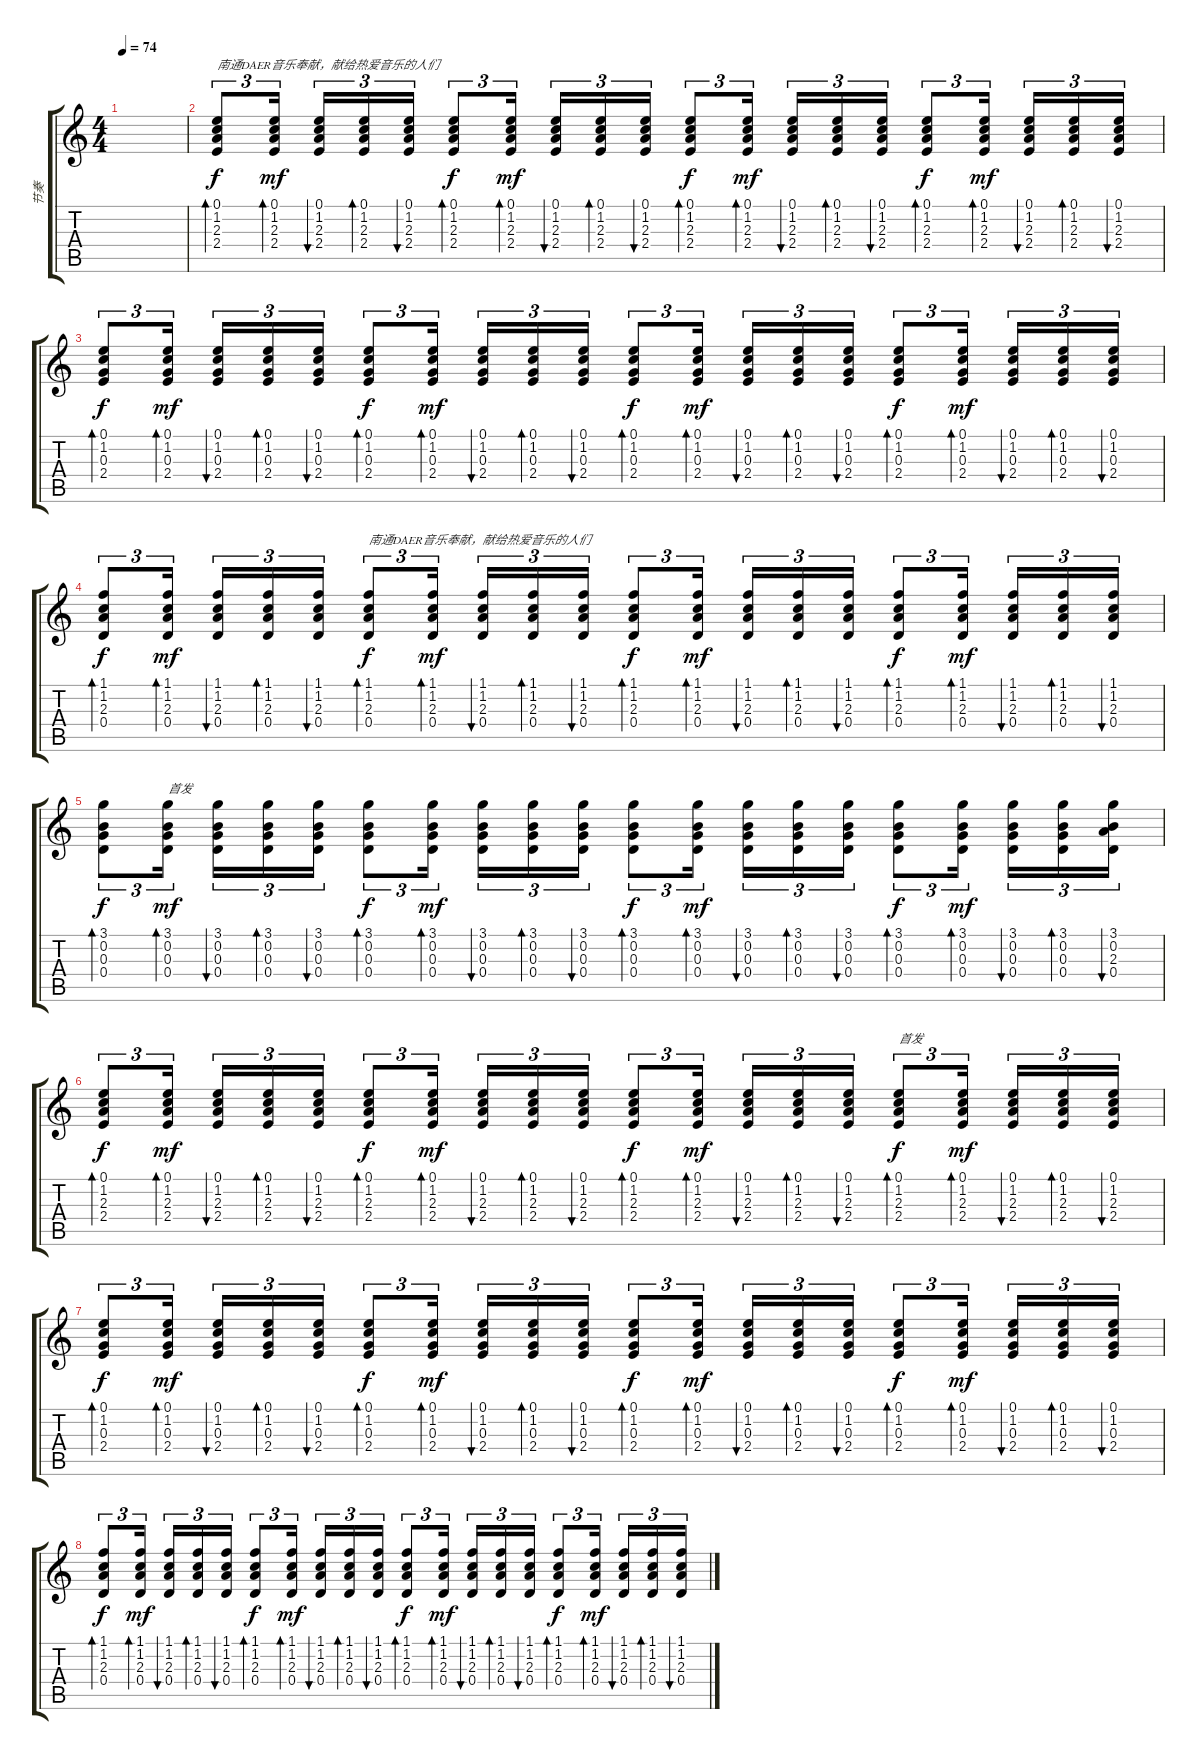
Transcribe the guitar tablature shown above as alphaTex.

\track ("节奏" "节奏") {instrument acousticguitarsteel}
\staff {score tabs}
\tuning (E4 B3 G3 D3 A2 E2) {hide}
\ts (4 4)
\tempo 74
\clef g2
\ks c
|
(0.1 1.2 2.3 2.4).8{tu (3 2) bd 60 txt "南通DAER音乐奉献，献给热爱音乐的人们"} (0.1 1.2 2.3 2.4).16{tu (3 2) bd 60 dy mf} (0.1 1.2 2.3 2.4).16{tu (3 2) bu 60} (0.1 1.2 2.3 2.4).16{tu (3 2) bd 60} (0.1 1.2 2.3 2.4).16{tu (3 2) bu 60} (0.1 1.2 2.3 2.4).8{tu (3 2) bd 60 dy f} (0.1 1.2 2.3 2.4).16{tu (3 2) bd 60 dy mf} (0.1 1.2 2.3 2.4).16{tu (3 2) bu 60} (0.1 1.2 2.3 2.4).16{tu (3 2) bd 60} (0.1 1.2 2.3 2.4).16{tu (3 2) bu 60} (0.1 1.2 2.3 2.4).8{tu (3 2) bd 60 dy f} (0.1 1.2 2.3 2.4).16{tu (3 2) bd 60 dy mf} (0.1 1.2 2.3 2.4).16{tu (3 2) bu 60} (0.1 1.2 2.3 2.4).16{tu (3 2) bd 60} (0.1 1.2 2.3 2.4).16{tu (3 2) bu 60} (0.1 1.2 2.3 2.4).8{tu (3 2) bd 60 dy f} (0.1 1.2 2.3 2.4).16{tu (3 2) bd 60 dy mf} (0.1 1.2 2.3 2.4).16{tu (3 2) bu 60} (0.1 1.2 2.3 2.4).16{tu (3 2) bd 60} (0.1 1.2 2.3 2.4).16{tu (3 2) bu 60} |
(0.1 1.2 0.3 2.4).8{tu (3 2) bd 60 txt "" dy f} (0.1 1.2 0.3 2.4).16{tu (3 2) bd 60 dy mf} (0.1 1.2 0.3 2.4).16{tu (3 2) bu 60} (0.1 1.2 0.3 2.4).16{tu (3 2) bd 60} (0.1 1.2 0.3 2.4).16{tu (3 2) bu 60} (0.1 1.2 0.3 2.4).8{tu (3 2) bd 60 dy f} (0.1 1.2 0.3 2.4).16{tu (3 2) bd 60 dy mf} (0.1 1.2 0.3 2.4).16{tu (3 2) bu 60} (0.1 1.2 0.3 2.4).16{tu (3 2) bd 60} (0.1 1.2 0.3 2.4).16{tu (3 2) bu 60} (0.1 1.2 0.3 2.4).8{tu (3 2) bd 60 dy f} (0.1 1.2 0.3 2.4).16{tu (3 2) bd 60 dy mf} (0.1 1.2 0.3 2.4).16{tu (3 2) bu 60} (0.1 1.2 0.3 2.4).16{tu (3 2) bd 60} (0.1 1.2 0.3 2.4).16{tu (3 2) bu 60} (0.1 1.2 0.3 2.4).8{tu (3 2) bd 60 dy f} (0.1 1.2 0.3 2.4).16{tu (3 2) bd 60 dy mf} (0.1 1.2 0.3 2.4).16{tu (3 2) bu 60} (0.1 1.2 0.3 2.4).16{tu (3 2) bd 60} (0.1 1.2 0.3 2.4).16{tu (3 2) bu 60} |
(1.1 1.2 2.3 0.4).8{tu (3 2) bd 60 dy f} (1.1 1.2 2.3 0.4).16{tu (3 2) bd 60 dy mf} (1.1 1.2 2.3 0.4).16{tu (3 2) bu 60} (1.1 1.2 2.3 0.4).16{tu (3 2) bd 60} (1.1 1.2 2.3 0.4).16{tu (3 2) bu 60} (1.1 1.2 2.3 0.4).8{tu (3 2) bd 60 txt "南通DAER音乐奉献，献给热爱音乐的人们" dy f} (1.1 1.2 2.3 0.4).16{tu (3 2) bd 60 dy mf} (1.1 1.2 2.3 0.4).16{tu (3 2) bu 60} (1.1 1.2 2.3 0.4).16{tu (3 2) bd 60} (1.1 1.2 2.3 0.4).16{tu (3 2) bu 60} (1.1 1.2 2.3 0.4).8{tu (3 2) bd 60 dy f} (1.1 1.2 2.3 0.4).16{tu (3 2) bd 60 dy mf} (1.1 1.2 2.3 0.4).16{tu (3 2) bu 60} (1.1 1.2 2.3 0.4).16{tu (3 2) bd 60} (1.1 1.2 2.3 0.4).16{tu (3 2) bu 60} (1.1 1.2 2.3 0.4).8{tu (3 2) bd 60 dy f} (1.1 1.2 2.3 0.4).16{tu (3 2) bd 60 dy mf} (1.1 1.2 2.3 0.4).16{tu (3 2) bu 60} (1.1 1.2 2.3 0.4).16{tu (3 2) bd 60} (1.1 1.2 2.3 0.4).16{tu (3 2) bu 60} |
(3.1 0.2 0.3 0.4).8{tu (3 2) bd 60 dy f} (3.1 0.2 0.3 0.4).16{tu (3 2) bd 60 txt "首发" dy mf} (3.1 0.2 0.3 0.4).16{tu (3 2) bu 60} (3.1 0.2 0.3 0.4).16{tu (3 2) bd 60} (3.1 0.2 0.3 0.4).16{tu (3 2) bu 60} (3.1 0.2 0.3 0.4).8{tu (3 2) bd 60 dy f} (3.1 0.2 0.3 0.4).16{tu (3 2) bd 60 dy mf} (3.1 0.2 0.3 0.4).16{tu (3 2) bu 60} (3.1 0.2 0.3 0.4).16{tu (3 2) bd 60} (3.1 0.2 0.3 0.4).16{tu (3 2) bu 60} (3.1 0.2 0.3 0.4).8{tu (3 2) bd 60 dy f} (3.1 0.2 0.3 0.4).16{tu (3 2) bd 60 dy mf} (3.1 0.2 0.3 0.4).16{tu (3 2) bu 60} (3.1 0.2 0.3 0.4).16{tu (3 2) bd 60} (3.1 0.2 0.3 0.4).16{tu (3 2) bu 60} (3.1 0.2 0.3 0.4).8{tu (3 2) bd 60 dy f} (3.1 0.2 0.3 0.4).16{tu (3 2) bd 60 dy mf} (3.1 0.2 0.3 0.4).16{tu (3 2) bu 60} (3.1 0.2 0.3 0.4).16{tu (3 2) bd 60} (3.1 0.2 2.3 0.4).16{tu (3 2) bu 60} |
(0.1 1.2 2.3 2.4).8{tu (3 2) bd 60 dy f} (0.1 1.2 2.3 2.4).16{tu (3 2) bd 60 dy mf} (0.1 1.2 2.3 2.4).16{tu (3 2) bu 60} (0.1 1.2 2.3 2.4).16{tu (3 2) bd 60} (0.1 1.2 2.3 2.4).16{tu (3 2) bu 60} (0.1 1.2 2.3 2.4).8{tu (3 2) bd 60 dy f} (0.1 1.2 2.3 2.4).16{tu (3 2) bd 60 dy mf} (0.1 1.2 2.3 2.4).16{tu (3 2) bu 60} (0.1 1.2 2.3 2.4).16{tu (3 2) bd 60} (0.1 1.2 2.3 2.4).16{tu (3 2) bu 60} (0.1 1.2 2.3 2.4).8{tu (3 2) bd 60 dy f} (0.1 1.2 2.3 2.4).16{tu (3 2) bd 60 dy mf} (0.1 1.2 2.3 2.4).16{tu (3 2) bu 60} (0.1 1.2 2.3 2.4).16{tu (3 2) bd 60} (0.1 1.2 2.3 2.4).16{tu (3 2) bu 60} (0.1 1.2 2.3 2.4).8{tu (3 2) bd 60 txt "首发" dy f} (0.1 1.2 2.3 2.4).16{tu (3 2) bd 60 dy mf} (0.1 1.2 2.3 2.4).16{tu (3 2) bu 60} (0.1 1.2 2.3 2.4).16{tu (3 2) bd 60} (0.1 1.2 2.3 2.4).16{tu (3 2) bu 60} |
(0.1 1.2 0.3 2.4).8{tu (3 2) bd 60 dy f} (0.1 1.2 0.3 2.4).16{tu (3 2) bd 60 dy mf} (0.1 1.2 0.3 2.4).16{tu (3 2) bu 60} (0.1 1.2 0.3 2.4).16{tu (3 2) bd 60} (0.1 1.2 0.3 2.4).16{tu (3 2) bu 60} (0.1 1.2 0.3 2.4).8{tu (3 2) bd 60 dy f} (0.1 1.2 0.3 2.4).16{tu (3 2) bd 60 dy mf} (0.1 1.2 0.3 2.4).16{tu (3 2) bu 60} (0.1 1.2 0.3 2.4).16{tu (3 2) bd 60} (0.1 1.2 0.3 2.4).16{tu (3 2) bu 60} (0.1 1.2 0.3 2.4).8{tu (3 2) bd 60 dy f} (0.1 1.2 0.3 2.4).16{tu (3 2) bd 60 dy mf} (0.1 1.2 0.3 2.4).16{tu (3 2) bu 60} (0.1 1.2 0.3 2.4).16{tu (3 2) bd 60} (0.1 1.2 0.3 2.4).16{tu (3 2) bu 60} (0.1 1.2 0.3 2.4).8{tu (3 2) bd 60 dy f} (0.1 1.2 0.3 2.4).16{tu (3 2) bd 60 dy mf} (0.1 1.2 0.3 2.4).16{tu (3 2) bu 60} (0.1 1.2 0.3 2.4).16{tu (3 2) bd 60} (0.1 1.2 0.3 2.4).16{tu (3 2) bu 60} |
(1.1 1.2 2.3 0.4).8{tu (3 2) bd 60 dy f} (1.1 1.2 2.3 0.4).16{tu (3 2) bd 60 dy mf} (1.1 1.2 2.3 0.4).16{tu (3 2) bu 60} (1.1 1.2 2.3 0.4).16{tu (3 2) bd 60} (1.1 1.2 2.3 0.4).16{tu (3 2) bu 60} (1.1 1.2 2.3 0.4).8{tu (3 2) bd 60 dy f} (1.1 1.2 2.3 0.4).16{tu (3 2) bd 60 dy mf} (1.1 1.2 2.3 0.4).16{tu (3 2) bu 60} (1.1 1.2 2.3 0.4).16{tu (3 2) bd 60} (1.1 1.2 2.3 0.4).16{tu (3 2) bu 60} (1.1 1.2 2.3 0.4).8{tu (3 2) bd 60 dy f} (1.1 1.2 2.3 0.4).16{tu (3 2) bd 60 dy mf} (1.1 1.2 2.3 0.4).16{tu (3 2) bu 60} (1.1 1.2 2.3 0.4).16{tu (3 2) bd 60} (1.1 1.2 2.3 0.4).16{tu (3 2) bu 60} (1.1 1.2 2.3 0.4).8{tu (3 2) bd 60 dy f} (1.1 1.2 2.3 0.4).16{tu (3 2) bd 60 dy mf} (1.1 1.2 2.3 0.4).16{tu (3 2) bu 60} (1.1 1.2 2.3 0.4).16{tu (3 2) bd 60} (1.1 1.2 2.3 0.4).16{tu (3 2) bu 60}
